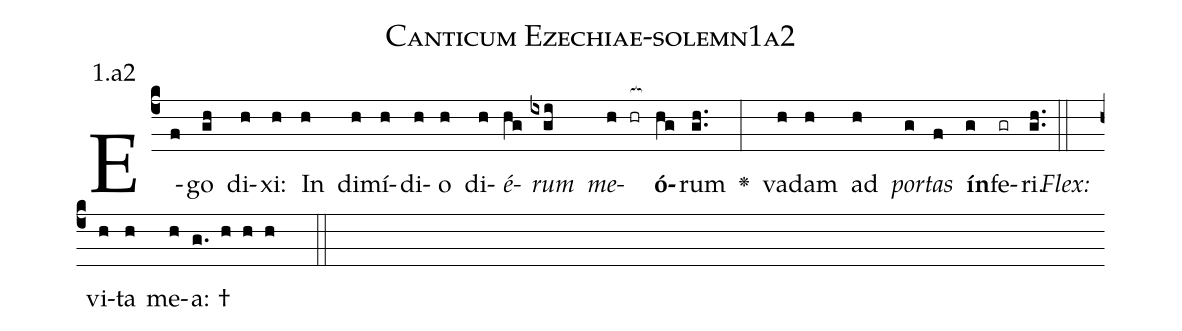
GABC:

name: Canticum Ezechiae-solemn1a2;
annotation: 1.a2;
%%
(c4)E(f)go(gh) di(h)xi:(h) In(h) di(h)mí(h)di(h)o(h) di(h)<i>é</i>(hg)<i>rum</i>(ixgi) <i>me</i>(h hr[ocb:1{])<b>ó</b>(hg[ocb:0}])rum(gh..) <v>\greheightstar</v>(:) va(h)dam(h) ad(h) <i>por</i>(g)<i>tas</i>(f) <b>ín</b>(g)fe(gr)ri.(gh..) (::)
<i>Flex:</i>()  vi(h)ta(h) me(h)a: †(g. h h h  ::)

%E(h) u(h) o(g) u(f) a(g) e.(gh..) (::)
